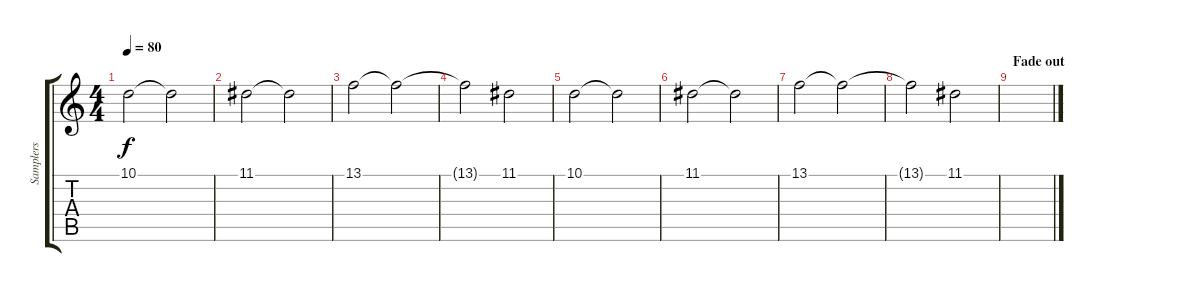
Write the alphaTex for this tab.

\track ("Samplers" "Samplers") {instrument stringensemble1}
\staff {score tabs}
\tuning (E4 B3 G3 D3 A2 E2) {hide}
\ts (4 4)
\tempo 80
\clef g2
\ks c
10.1.2{dy f} 10.1{t}.2 |
11.1.2 11.1{t}.2 |
13.1.2 13.1{t}.2 |
13.1{t}.2 11.1.2 |
10.1.2 10.1{t}.2 |
11.1.2 11.1{t}.2 |
13.1.2 13.1{t}.2 |
13.1{t}.2 11.1.2 |
\section ("" "Fade out")
